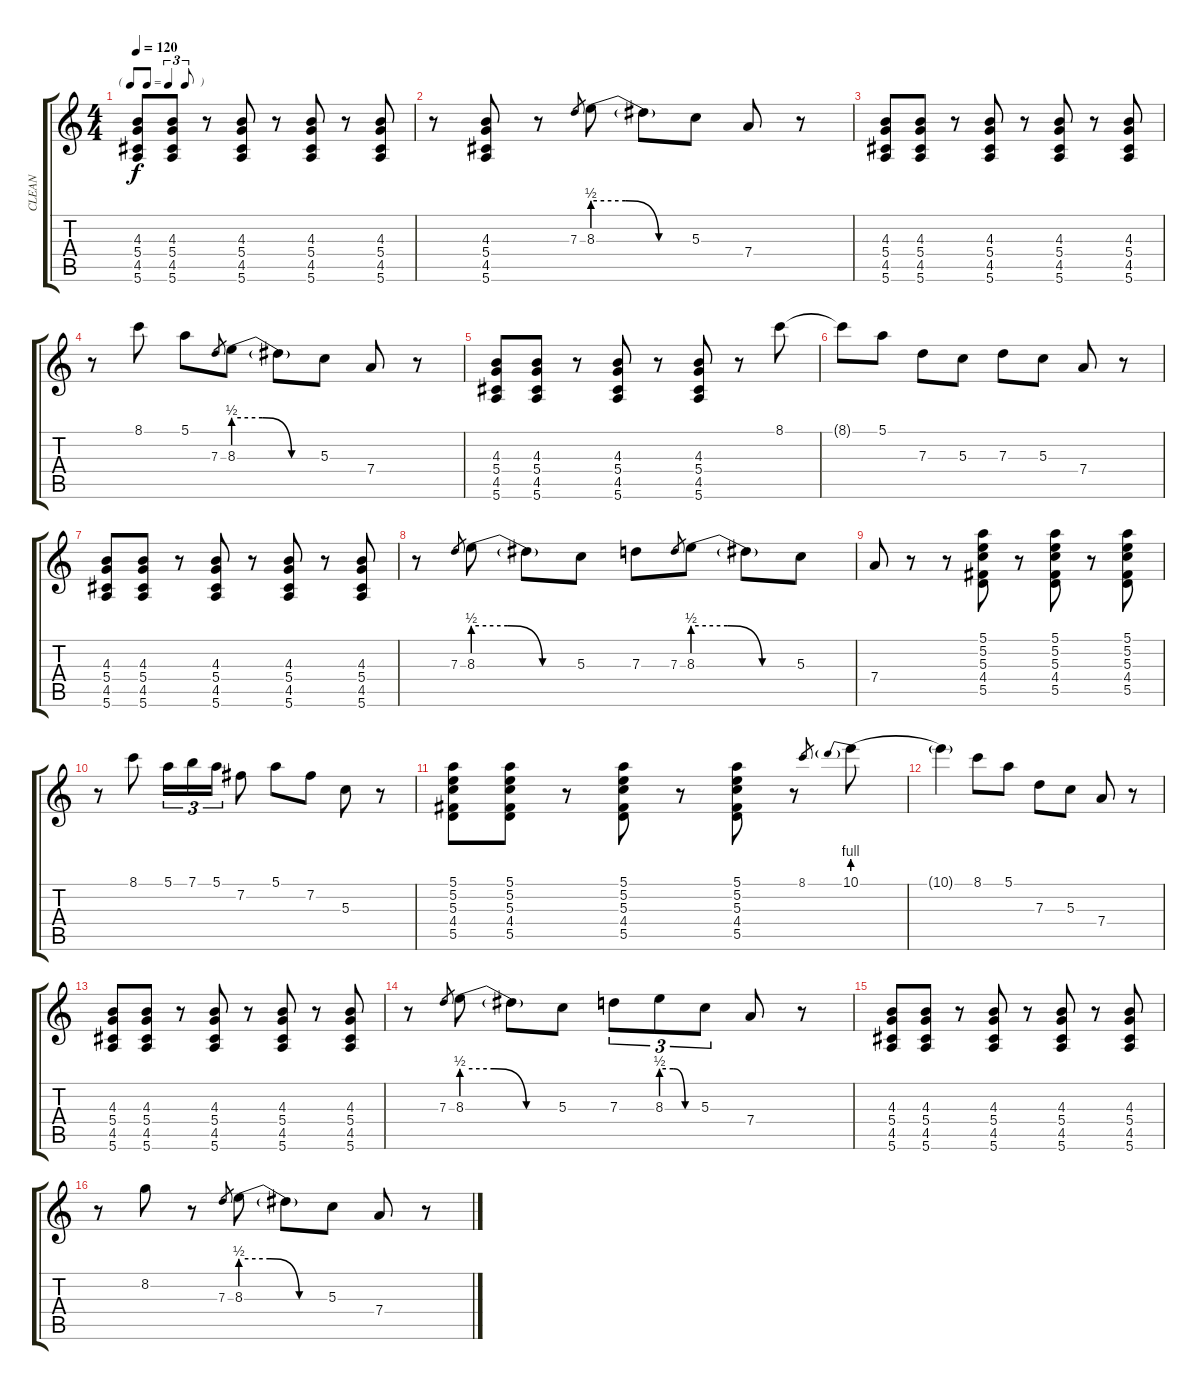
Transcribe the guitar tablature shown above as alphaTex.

\track ("CLEAN" "CLEAN") {instrument electricguitarclean}
\staff {score tabs}
\tuning (E4 B3 G3 D3 A2 E2) {hide}
\ts (4 4)
\tf triplet8th
\tempo 120
\clef g2
\ks c
(4.3 5.4 4.5 5.6).8{dy f instrument electricguitarclean} (4.3 5.4 4.5 5.6).8 r.8 (4.3 5.4 4.5 5.6).8 r.8 (4.3 5.4 4.5 5.6).8 r.8 (4.3 5.4 4.5 5.6).8 |
r.8 (4.3 5.4 4.5 5.6).8 r.8 7.3.8{gr} 8.3{be (custom 0 2 20 2 40 0 60 0)}.8 8.3{t}.8 5.3.8 7.4.8 r.8 |
(4.3 5.4 4.5 5.6).8 (4.3 5.4 4.5 5.6).8 r.8 (4.3 5.4 4.5 5.6).8 r.8 (4.3 5.4 4.5 5.6).8 r.8 (4.3 5.4 4.5 5.6).8 |
r.8 8.1.8 5.1.8 7.3.8{gr} 8.3{be (custom 0 2 20 2 40 0 60 0)}.8 8.3{t}.8 5.3.8 7.4.8 r.8 |
(4.3 5.4 4.5 5.6).8 (4.3 5.4 4.5 5.6).8 r.8 (4.3 5.4 4.5 5.6).8 r.8 (4.3 5.4 4.5 5.6).8 r.8 8.1.8 |
8.1{t}.8 5.1.8 7.3.8 5.3.8 7.3.8 5.3.8 7.4.8 r.8 |
(4.3 5.4 4.5 5.6).8 (4.3 5.4 4.5 5.6).8 r.8 (4.3 5.4 4.5 5.6).8 r.8 (4.3 5.4 4.5 5.6).8 r.8 (4.3 5.4 4.5 5.6).8 |
r.8 7.3.8{gr} 8.3{be (custom 0 2 20 2 40 0 60 0)}.8 8.3{t}.8 5.3.8 7.3.8 7.3.8{gr} 8.3{be (custom 0 2 20 2 40 0 60 0)}.8 8.3{t}.8 5.3.8 |
7.4.8 r.8 r.8 (5.1 5.2 5.3 4.4 5.5).8 r.8 (5.1 5.2 5.3 4.4 5.5).8 r.8 (5.1 5.2 5.3 4.4 5.5).8 |
r.8 8.1.8 5.1.16{tu (3 2)} 7.1.16{tu (3 2)} 5.1.16{tu (3 2)} 7.2.8 5.1.8 7.2.8 5.3.8 r.8 |
(5.1 5.2 5.3 4.4 5.5).8 (5.1 5.2 5.3 4.4 5.5).8 r.8 (5.1 5.2 5.3 4.4 5.5).8 r.8 (5.1 5.2 5.3 4.4 5.5).8 r.8 8.1.8{gr} 10.1{be (prebend 0 4 60 4)}.8 |
10.1{t}.4 8.1.8 5.1.8 7.3.8 5.3.8 7.4.8 r.8 |
(4.3 5.4 4.5 5.6).8 (4.3 5.4 4.5 5.6).8 r.8 (4.3 5.4 4.5 5.6).8 r.8 (4.3 5.4 4.5 5.6).8 r.8 (4.3 5.4 4.5 5.6).8 |
r.8 7.3.8{gr} 8.3{be (custom 0 2 20 2 40 0 60 0)}.8 8.3{t}.8 5.3.8 7.3.8{tu (3 2)} 8.3{be (custom 0 2 20 2 40 0 60 0)}.8{tu (3 2)} 5.3.8{tu (3 2)} 7.4.8 r.8 |
(4.3 5.4 4.5 5.6).8 (4.3 5.4 4.5 5.6).8 r.8 (4.3 5.4 4.5 5.6).8 r.8 (4.3 5.4 4.5 5.6).8 r.8 (4.3 5.4 4.5 5.6).8 |
r.8 8.2.8 r.8 7.3.8{gr} 8.3{be (custom 0 2 20 2 40 0 60 0)}.8 8.3{t}.8 5.3.8 7.4.8 r.8
